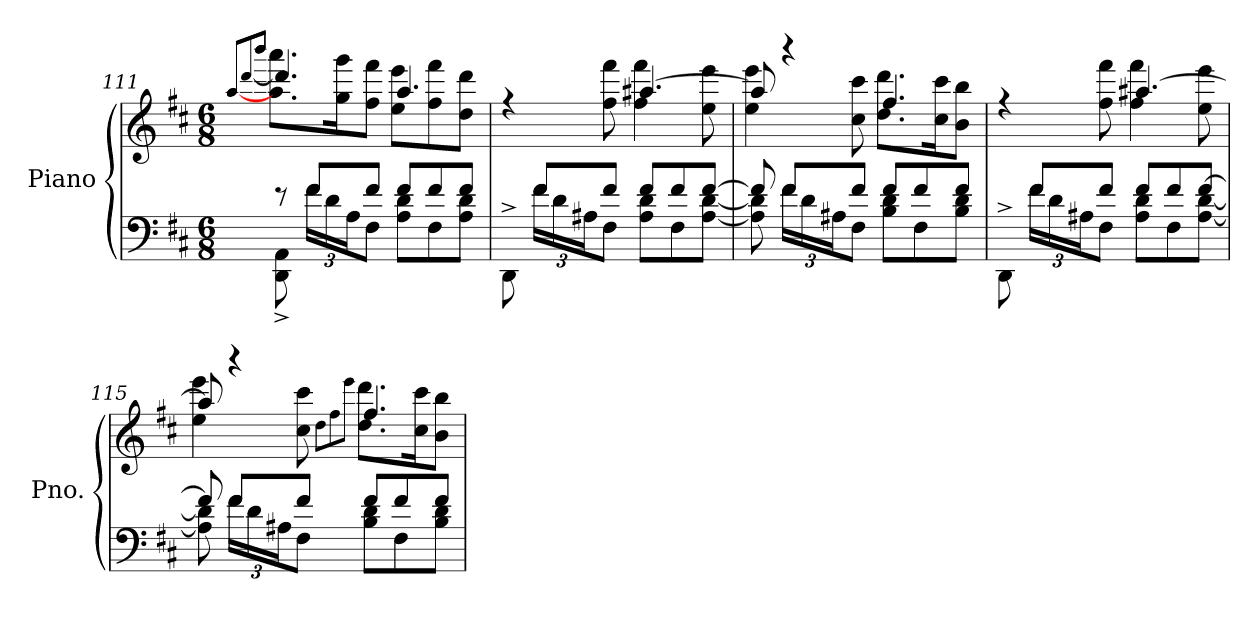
**kern	**kern
*part1	*part1
*staff2	*staff1
*I"Piano	*
*I'Pno.	*
*clefF4	*clefG2
*k[f#c#]	*k[f#c#]
*M6/8	*M6/8
=111	=111
*	*^
.	8qaa/L	[8qaa/L
.	[8qddd/	8qaa/yy
.	8qbbb/J	8qbbb/J
*^	*	*
8r	8DD\^ 8AA\^	4.ddd/]	8.aa\ 8.aaa\L
*	*Xbrackettup	*	*
8f#/L	24f#\LL	.	.
.	24d\	.	.
.	.	.	16gg\ 16ggg\K
.	24A\J	.	.
8f#/J	8F#\J	.	8ff#\ 8fff#\J
8f#/L	8A\ 8d\L	4.aa/	8ee\ 8eee\L
8f#/	8F#\	.	8ff#\ 8fff#\
8f#/J	8A\ 8d\J	.	8dd\ 8ddd\J
!!LO:LB:g=z	!!
=112	=112	=112	=112
8ryy	8DD^\	4.ryy	4rff
8f#/L	24f#\LL	.	.
.	24d\	.	.
.	24A#X\J	.	.
8f#/J	8F#\J	.	8ff#\ 8fff#\
8f#/L	8A#\ 8d\L	[4.aa#X/	4ff#\ 4fff#\
8f#/	8F#\	.	.
[8f#/J	[8A#\ [8d\J	.	8ee\ 8eee\
=113	=113	=113	=113
8f#/]	8A#\] 8d\]	8aa#/]	4ee\ 4eee\
8f#/L	24f#\LL	4r	.
.	24d\	.	.
.	24A#X\J	.	.
8f#/J	8F#\J	.	8cc#\ 8ccc#\
8f#/L	8B\ 8d\L	4.ff#/	8.dd\ 8.ddd\L
8f#/	8F#\	.	.
.	.	.	16cc#\ 16ccc#\K
8f#/J	8B\ 8d\J	.	8b\ 8bb\J
=114	=114	=114	=114
8ryy	8DD^\	4.ryy	4rff
8f#/L	24f#\LL	.	.
.	24d\	.	.
.	24A#X\J	.	.
8f#/J	8F#\J	.	8ff#\ 8fff#\
8f#/L	8A#\ 8d\L	[4.aa#X/	4ff#\ 4fff#\
8f#/	8F#\	.	.
[8f#/J	[8A#\ [8d\J	.	8ee\ 8eee\
=115	=115	=115	=115
8f#/]	8A#\] 8d\]	8aa#/]	4ee\ 4eee\
8f#/L	24f#\LL	4r	.
.	24d\	.	.
.	24A#X\J	.	.
8f#/J	8F#\J	.	8cc#\ 8ccc#\
.	.	.	8qdd\L
.	.	.	8qff#\
.	.	.	8qeee\J
8f#/L	8B\ 8d\L	4.ff#/	8.dd\ 8.ddd\L
8f#/	8F#\	.	.
.	.	.	16cc#\ 16ccc#\K
8f#/J	8B\ 8d\J	.	8b\ 8bb\J
*v	*v	*	*
*	*v	*v
=	=
*-	*-
